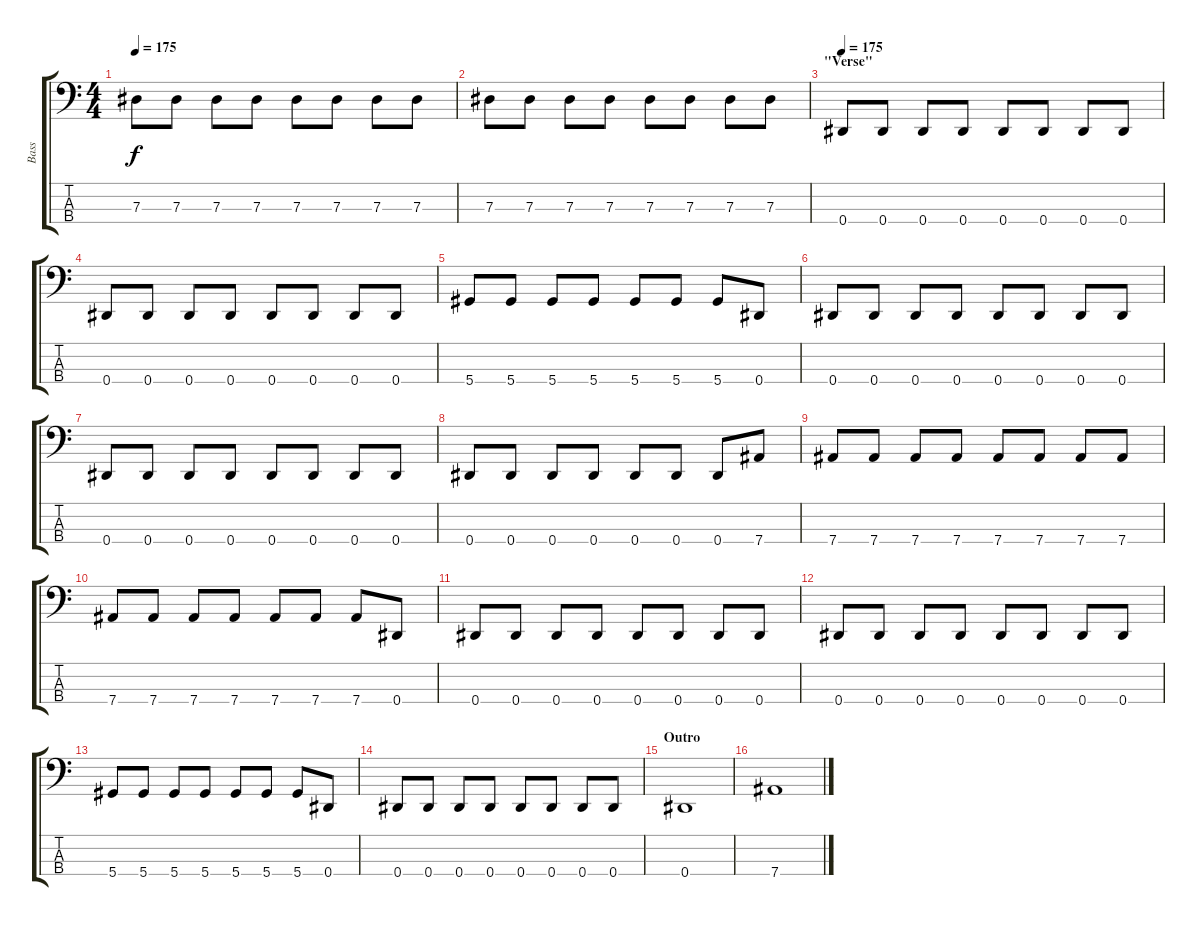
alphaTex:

\track ("Bass" "Bass") {instrument electricbassfinger}
\staff {score tabs}
\tuning (Gb2 Db2 Ab1 Eb1) {hide}
\ts (4 4)
\tempo 175
\clef f4
\ks c
7.3.8{dy f} 7.3.8 7.3.8 7.3.8 7.3.8 7.3.8 7.3.8 7.3.8 |
7.3.8 7.3.8 7.3.8 7.3.8 7.3.8 7.3.8 7.3.8 7.3.8 |
\section ("" "\"Verse\"")
\tempo 175
0.4.8 0.4.8 0.4.8 0.4.8 0.4.8 0.4.8 0.4.8 0.4.8 |
0.4.8 0.4.8 0.4.8 0.4.8 0.4.8 0.4.8 0.4.8 0.4.8 |
5.4.8 5.4.8 5.4.8 5.4.8 5.4.8 5.4.8 5.4.8 0.4.8 |
0.4.8 0.4.8 0.4.8 0.4.8 0.4.8 0.4.8 0.4.8 0.4.8 |
0.4.8 0.4.8 0.4.8 0.4.8 0.4.8 0.4.8 0.4.8 0.4.8 |
0.4.8 0.4.8 0.4.8 0.4.8 0.4.8 0.4.8 0.4.8 7.4.8 |
7.4.8 7.4.8 7.4.8 7.4.8 7.4.8 7.4.8 7.4.8 7.4.8 |
7.4.8 7.4.8 7.4.8 7.4.8 7.4.8 7.4.8 7.4.8 0.4.8 |
0.4.8 0.4.8 0.4.8 0.4.8 0.4.8 0.4.8 0.4.8 0.4.8 |
0.4.8 0.4.8 0.4.8 0.4.8 0.4.8 0.4.8 0.4.8 0.4.8 |
5.4.8 5.4.8 5.4.8 5.4.8 5.4.8 5.4.8 5.4.8 0.4.8 |
0.4.8 0.4.8 0.4.8 0.4.8 0.4.8 0.4.8 0.4.8 0.4.8 |
\section ("" "Outro")
0.4.1 |
7.4.1
